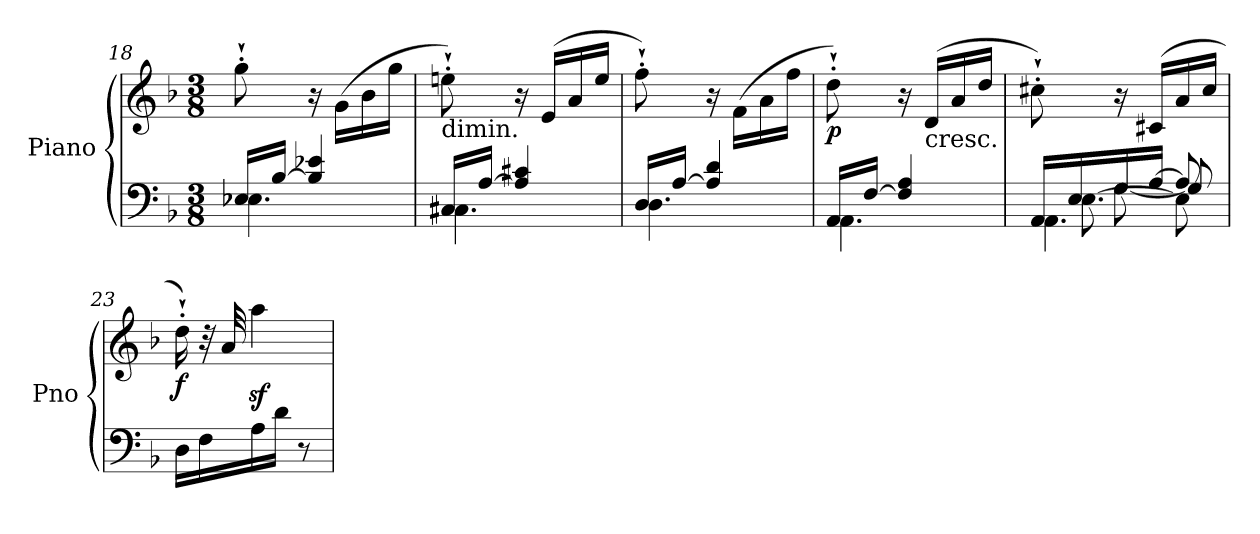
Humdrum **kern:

**kern	**kern	**dynam
*part1	*part1	*part1
*staff2	*staff1	*staff1/2
*I"Piano	*	*
*I'Pno	*	*
*clefF4	*clefG2	*
*k[b-]	*k[b-]	*
*F:	*F:	*
*M3/8	*M3/8	*
=18	=18	=18
*^	*	*
16E-/LL	4.E-X\	8gg`'\	.
[16B-/JJ	.	.	.
4B-/] 4e-X/	.	16r	.
.	.	(16g\LL	.
.	.	16b-\	.
.	.	16gg\JJ	.
=19	=19	=19	=19
!	!	!LO:TX:b:t=dimin.	!
16C#/LL	4.C#X\	8een`'\)	.
[16A/JJ	.	.	.
4A/] 4c#X/	.	16r	.
.	.	(16e/LL	.
.	.	16a/	.
.	.	16ee/JJ	.
!!LO:PB:g=z
=20	=20	=20	=20
16D/LL	4.D\	8ff`'\)	.
[16A/JJ	.	.	.
4A/] 4d/	.	16r	.
.	.	(16f\LL	.
.	.	16a\	.
.	.	16ff\JJ	.
=21	=21	=21	=21
!	!	!	!LO:DY:b
16AA/LL	4.AA\	8dd`'\)	p
[16F/JJ	.	.	.
4F/] 4A/	.	16r	.
!	!	!LO:TX:b:t=cresc.	!
.	.	(16d/LL	.
.	.	16a/	.
.	.	16dd/JJ	.
=22	=22	=22	=22
*^	*^	*	*
16AA/LL	4.AA\	16ryy	8ryy	8cc#X`'\)	.
16E/	.	[8.E\	.	.	.
16G/	.	.	[8G\	16r	.
[16A/JJ	.	.	.	(16c#X/LL	.
8A/]	.	8E\]	8G/]	16a/	.
.	.	.	.	16cc#/JJ	.
*v	*v	*v	*v	*	*
=23	=23	=23
!	!	!LO:DY:b
16D\LL	16dd`'\)	f
16F\	32r	.
.	32a/	.
16A\	4aaz<\	.
16d\JJ	.	.
8r	.	.
=	=	=
*-	*-	*-
